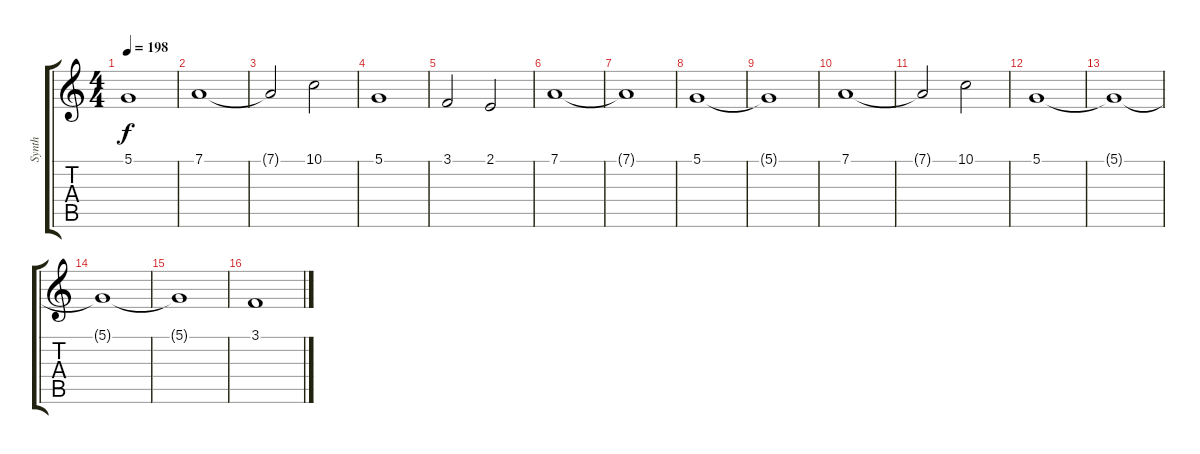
\track ("Synth" "Synth") {instrument stringensemble1}
\staff {score tabs}
\tuning (D4 A3 F3 C3 G2 C2) {hide}
\ts (4 4)
\tempo 198
\clef g2
\ks c
5.1{t}.1{dy f} |
7.1.1 |
7.1{t}.2 10.1.2 |
5.1.1 |
3.1.2 2.1.2 |
7.1.1 |
7.1{t}.1 |
5.1.1 |
5.1{t}.1 |
7.1.1 |
7.1{t}.2 10.1.2 |
5.1.1 |
5.1{t}.1 |
5.1{t}.1 |
5.1{t}.1 |
3.1.1
